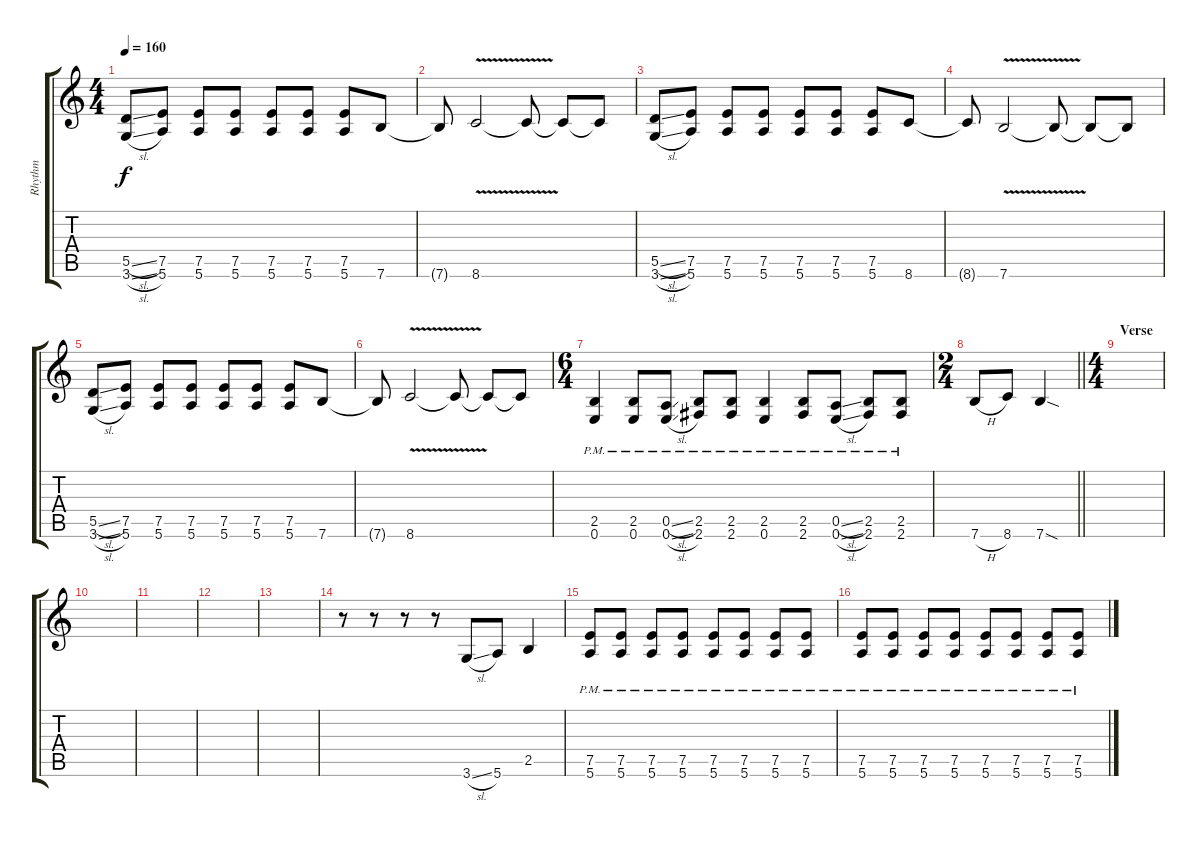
\track ("Rhythm" "Rhythm") {instrument distortionguitar}
\staff {score tabs}
\tuning (E4 B3 G3 D3 A2 E2) {hide}
\ts (4 4)
\tempo 160
\clef g2
\ks c
(5.5{sl} 3.6{sl}).8{dy f} (7.5 5.6).8 (7.5 5.6).8 (7.5 5.6).8 (7.5 5.6).8 (7.5 5.6).8 (7.5 5.6).8 7.6.8 |
7.6{t}.8 8.6{v}.2 8.6{t}.8 8.6{t}.8 8.6{t}.8 |
(5.5{sl} 3.6{sl}).8 (7.5 5.6).8 (7.5 5.6).8 (7.5 5.6).8 (7.5 5.6).8 (7.5 5.6).8 (7.5 5.6).8 8.6.8 |
8.6{t}.8 7.6{v}.2 7.6{t}.8 7.6{t}.8 7.6{t}.8 |
(5.5{sl} 3.6{sl}).8 (7.5 5.6).8 (7.5 5.6).8 (7.5 5.6).8 (7.5 5.6).8 (7.5 5.6).8 (7.5 5.6).8 7.6.8 |
7.6{t}.8 8.6{v}.2 8.6{t}.8 8.6{t}.8 8.6{t}.8 |
\ts (6 4)
(2.5{pm} 0.6{pm}).4 (2.5{pm} 0.6{pm}).8 (0.5{sl pm} 0.6{sl pm}).8 (2.5{pm} 2.6{pm}).8 (2.5{pm} 2.6{pm}).8 (2.5{pm} 0.6{pm}).4 (2.5{pm} 2.6{pm}).8 (0.5{sl pm} 0.6{sl pm}).8 (2.5{pm} 2.6{pm}).8 (2.5{pm} 2.6{pm}).8 |
\ts (2 4)
\barLineRight lightlight
7.6{h}.8 8.6.8 7.6{sod}.4 |
\ts (4 4)
\section ("" "Verse ")
|
|
|
|
|
r.8 r.8 r.8 r.8 3.6{sl}.8 5.6.8 2.5.4 |
(7.5{pm} 5.6{pm}).8{volume 13} (7.5{pm} 5.6{pm}).8 (7.5{pm} 5.6{pm}).8 (7.5{pm} 5.6{pm}).8 (7.5{pm} 5.6{pm}).8 (7.5{pm} 5.6{pm}).8 (7.5{pm} 5.6{pm}).8 (7.5{pm} 5.6{pm}).8 |
(7.5{pm} 5.6{pm}).8 (7.5{pm} 5.6{pm}).8 (7.5{pm} 5.6{pm}).8 (7.5{pm} 5.6{pm}).8 (7.5{pm} 5.6{pm}).8 (7.5{pm} 5.6{pm}).8 (7.5{pm} 5.6{pm}).8 (7.5{pm} 5.6{pm}).8
